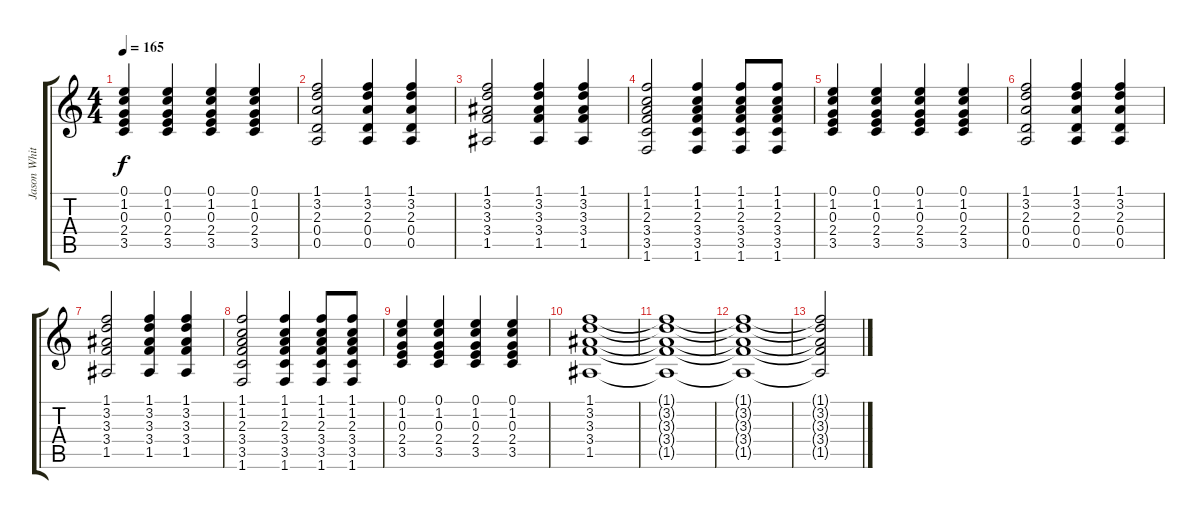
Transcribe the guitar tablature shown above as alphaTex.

\track ("Jason White - Guitar" "Jason Whit") {instrument acousticguitarsteel}
\staff {score tabs}
\tuning (E4 B3 G3 D3 A2 E2) {hide}
\ts (4 4)
\tempo 165
\clef g2
\ks c
(0.1 1.2 0.3 2.4 3.5).4{dy f} (0.1 1.2 0.3 2.4 3.5).4 (0.1 1.2 0.3 2.4 3.5).4 (0.1 1.2 0.3 2.4 3.5).4 |
(1.1 3.2 2.3 0.4 0.5).2 (1.1 3.2 2.3 0.4 0.5).4 (1.1 3.2 2.3 0.4 0.5).4 |
(1.1 3.2 3.3 3.4 1.5).2 (1.1 3.2 3.3 3.4 1.5).4 (1.1 3.2 3.3 3.4 1.5).4 |
(1.1 1.2 2.3 3.4 3.5 1.6).2 (1.1 1.2 2.3 3.4 3.5 1.6).4 (1.1 1.2 2.3 3.4 3.5 1.6).8 (1.1 1.2 2.3 3.4 3.5 1.6).8 |
(0.1 1.2 0.3 2.4 3.5).4 (0.1 1.2 0.3 2.4 3.5).4 (0.1 1.2 0.3 2.4 3.5).4 (0.1 1.2 0.3 2.4 3.5).4 |
(1.1 3.2 2.3 0.4 0.5).2 (1.1 3.2 2.3 0.4 0.5).4 (1.1 3.2 2.3 0.4 0.5).4 |
(1.1 3.2 3.3 3.4 1.5).2 (1.1 3.2 3.3 3.4 1.5).4 (1.1 3.2 3.3 3.4 1.5).4 |
(1.1 1.2 2.3 3.4 3.5 1.6).2 (1.1 1.2 2.3 3.4 3.5 1.6).4 (1.1 1.2 2.3 3.4 3.5 1.6).8 (1.1 1.2 2.3 3.4 3.5 1.6).8 |
(0.1 1.2 0.3 2.4 3.5).4 (0.1 1.2 0.3 2.4 3.5).4 (0.1 1.2 0.3 2.4 3.5).4 (0.1 1.2 0.3 2.4 3.5).4 |
(1.1 3.2 3.3 3.4 1.5).1 |
(1.1{t} 3.2{t} 3.3{t} 3.4{t} 1.5{t}).1 |
(1.1{t} 3.2{t} 3.3{t} 3.4{t} 1.5{t}).1 |
(1.1{t} 3.2{t} 3.3{t} 3.4{t} 1.5{t}).2
